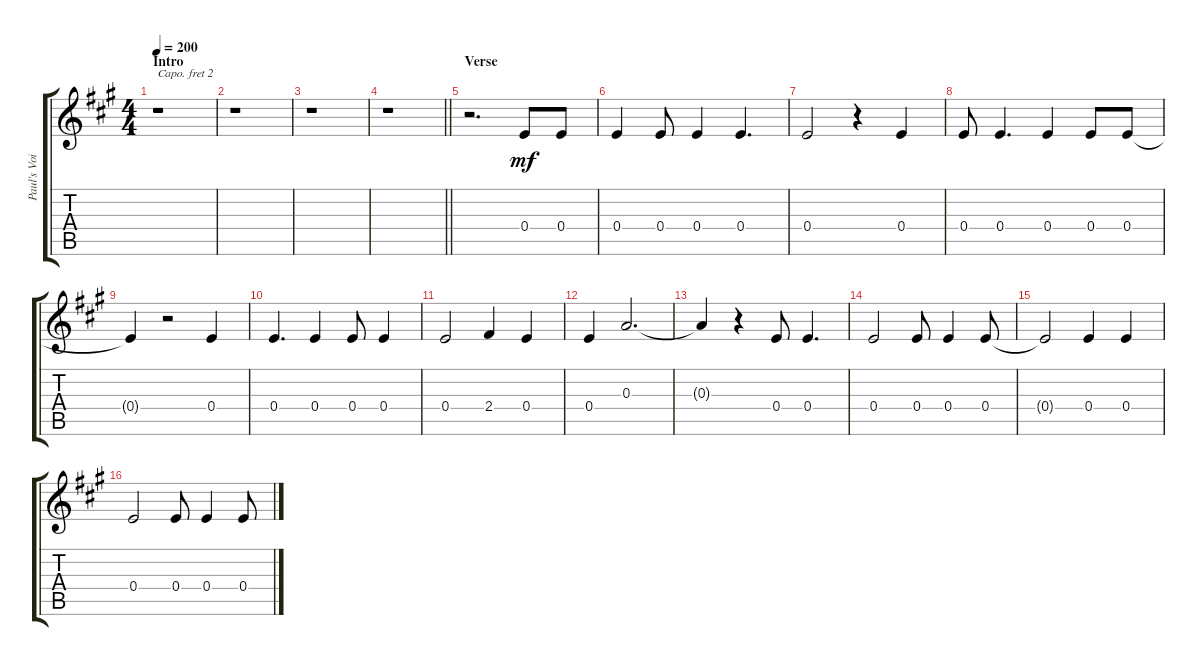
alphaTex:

\track ("Paul's Voice" "Paul's Voi") {instrument electricguitarclean}
\staff {score tabs}
\capo 2
\tuning (E4 B3 G3 D3 A2 E2) {hide}
\ts (4 4)
\section ("" "Intro")
\tempo 200
\clef g2
\ks a
r.1{dy mf instrument electricguitarclean} |
r.1 |
r.1 |
\barLineRight lightlight
r.1 |
\section ("" "Verse")
r.2{d} 0.4.8 0.4.8 |
0.4.4 0.4.8 0.4.4 0.4.4{d} |
0.4.2 r.4 0.4.4 |
0.4.8 0.4.4{d} 0.4.4 0.4.8 0.4.8 |
0.4{t}.4 r.2 0.4.4 |
0.4.4{d} 0.4.4 0.4.8 0.4.4 |
0.4.2 2.4.4 0.4.4 |
0.4.4 0.3.2{d} |
0.3{t}.4 r.4 0.4.8 0.4.4{d} |
0.4.2 0.4.8 0.4.4 0.4.8 |
0.4{t}.2 0.4.4 0.4.4 |
0.4.2 0.4.8 0.4.4 0.4.8
